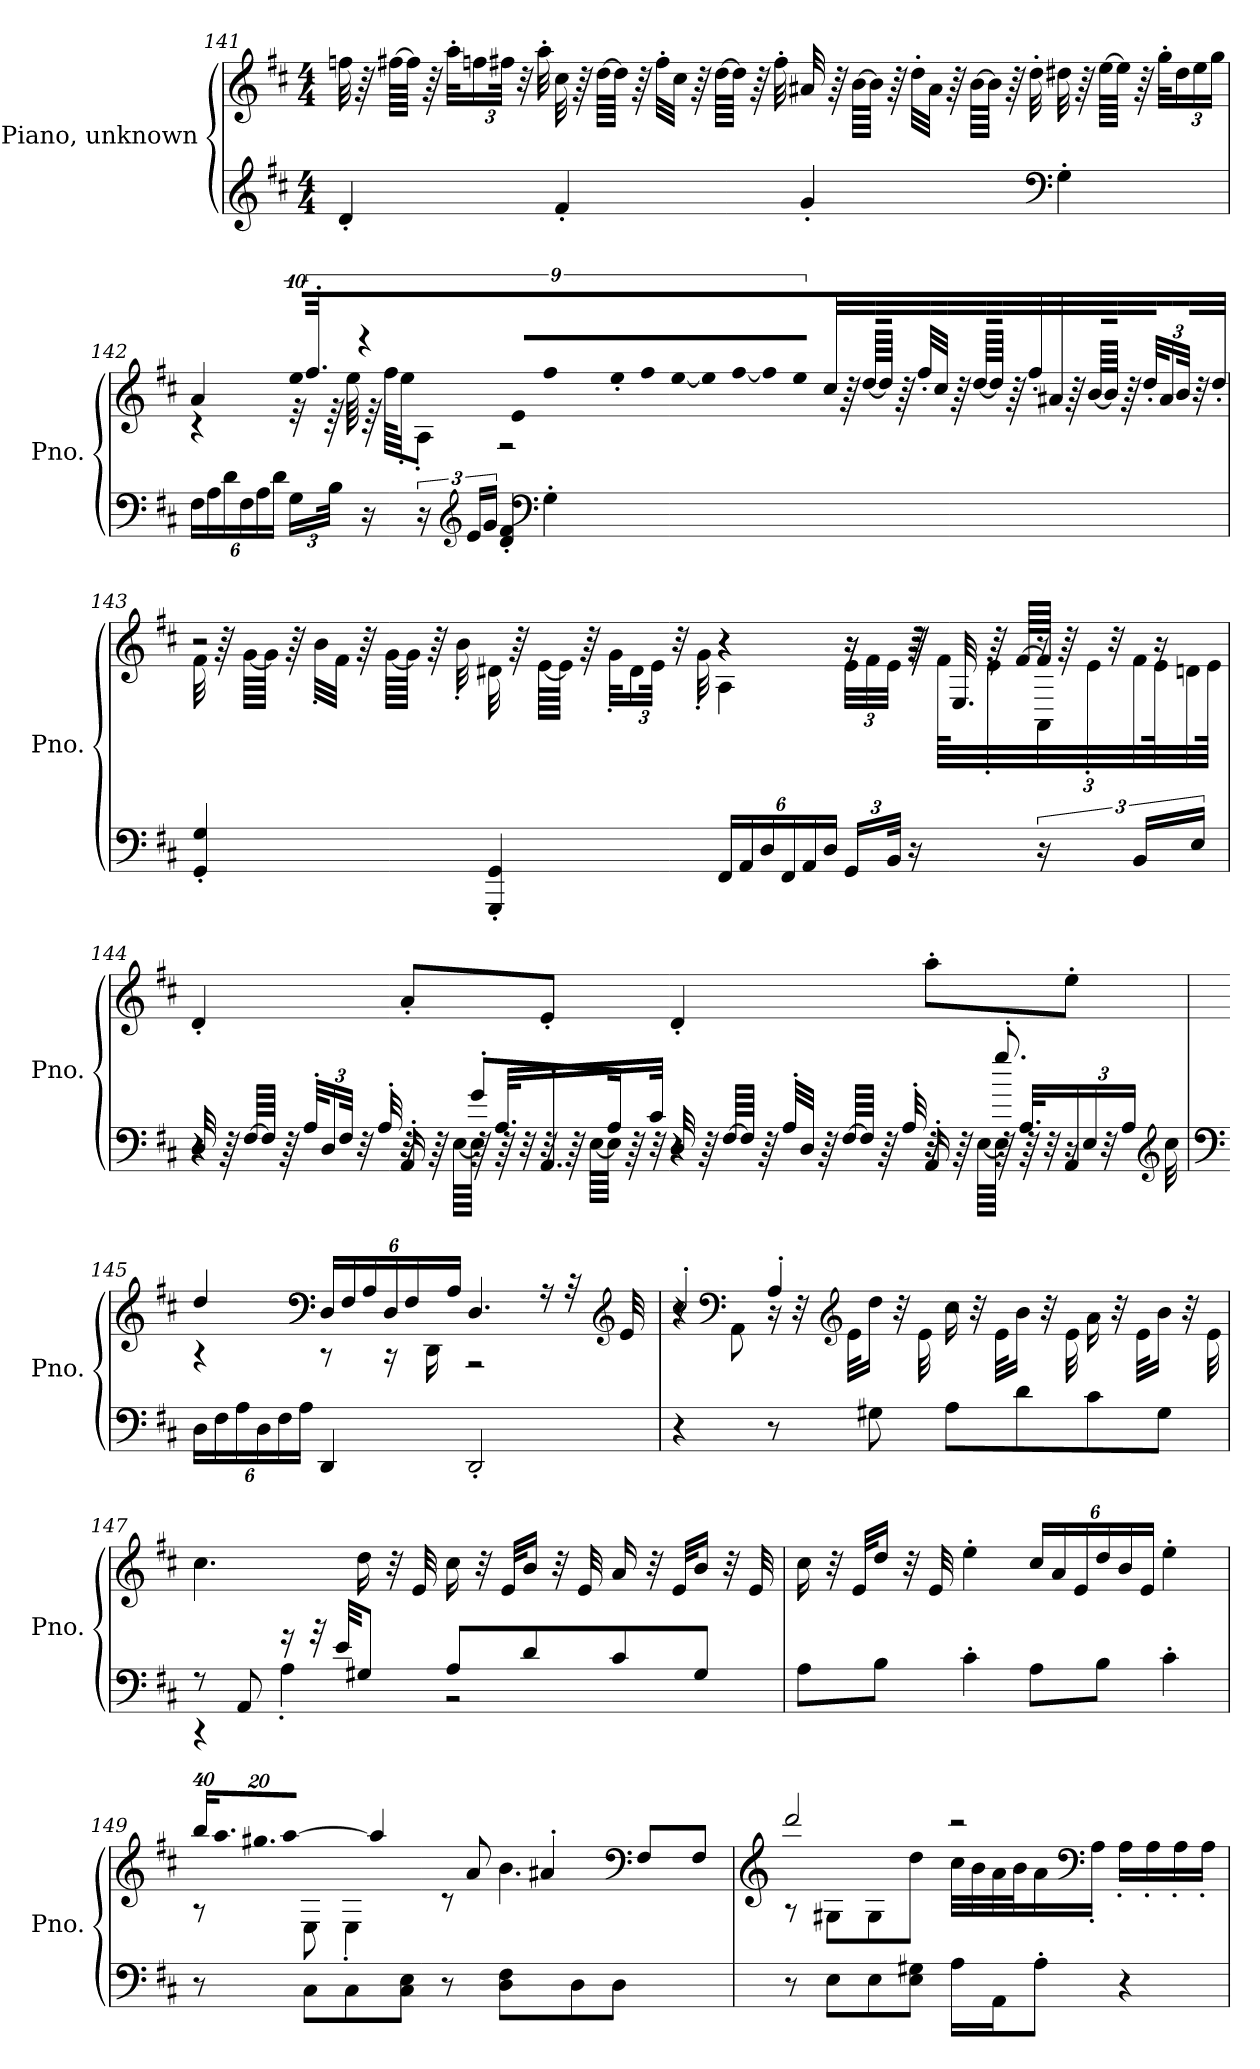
**kern	**kern
*part1	*part1
*staff2	*staff1
*I"Piano, unknown	*
*I'Pno.	*
!!LO:LB:g=z
*clefG2	*clefG2
*k[f#c#]	*k[f#c#]
*M4/4	*M4/4
=141	=141
4d'/	32ffn\
.	64r
.	[64ff#X\LLLL
.	64ff#\JJJJ]
.	64r
.	32aa'\KLL
*	*Xbrackettup
.	24ffn\
.	48ff#X\JJk
.	32r
.	32aa'\
4f#'/	32cc#\
.	64r
.	[64dd\LLLL
.	64dd\JJJJ]
.	64r
.	32ff#'\LLL
.	32cc#\JJJ
.	64r
.	[64dd\LLLL
.	64dd\JJJJ]
.	64r
.	32ff#'\
4g'/	32a#X/
.	64r
.	[64b\LLLL
.	64b\JJJJ]
.	64r
.	32dd'\LLL
.	32a#\JJJ
.	64r
.	[64b\LLLL
.	64b\JJJJ]
.	64r
.	32dd'\
*clefF4	*
4G'\	32dd#X\
.	64r
.	[64ee\LLLL
.	64ee\JJJJ]
.	64r
.	32gg'\KLL
.	24dd#\
.	24ee\
.	24gg\JJ
!!LO:LB:g=z
=142	=142
*Xbrackettup	*
*	*^
24F#\LL	4a/	4r
24A\	.	.
24d\	.	.
24F#\	.	.
24A\	.	.
24d\JJ	.	.
*	*brackettup	*
!	!LO:N:vis=64	!
24G\LL	640%9ee/KLLL	32r
.	36.ff#'/JJJ	.
.	.	64r
48B\JJk	.	.
.	.	64ee\
!	!LO:N:vis=32	!
.	1920%53r	.
16r	.	64r
.	.	64ff#\KLLL
!	!LO:N:vis=32	!
.	1920%53e/LLL	.
.	.	32ee'\JJ
!	!LO:N:vis=32	!
.	1920%53ff#/	.
*brackettup	*	*
24r	.	8A'\J
.	1920ryy	.
!	!LO:N:vis=32	!
.	1920%53ee'/	.
*clefG2	*	*
!	!LO:N:vis=64	!
24e/LL	640%9ff#/L	.
!	!LO:N:vis=64	!
.	[640%9ee/	.
!	!LO:N:vis=64	!
.	640%9ee/]	.
24g/JJ	.	.
!	!LO:N:vis=64	!
.	[640%9ff#/	.
!	!LO:N:vis=64	!
.	640%9ff#/]	.
!	!LO:N:vis=64	!
.	640%9ee/JJJJ	.
4d/' 4f#/'	.	2r
.	32cc#/	.
.	64r	.
.	[64dd/LLLL	.
.	64dd/JJJJ]	.
.	64r	.
.	32ff#'/LLL	.
.	32cc#/JJJ	.
.	64r	.
.	[64dd/LLLL	.
.	64dd/JJJJ]	.
.	64r	.
.	32ff#'/	.
*clefF4	*	*
4G'\	.	.
.	32a#X/	.
.	64r	.
.	[64b/LLLL	.
.	64b/JJJJ]	.
.	64r	.
.	32dd'/KLL	.
*	*Xbrackettup	*
.	24a#/	.
.	48b/JJk	.
.	32r	.
.	32dd'/	.
960ryy	.	960ryy
!!LO:LB:g=z
=143	=143	=143
*	*	*^
4GG/' 4G/'	2r	32f#\	2r
.	.	64r	.
.	.	[64g\LLLL	.
.	.	64g\JJJJ]	.
.	.	64r	.
.	.	32b'\LLL	.
.	.	32f#\JJJ	.
.	.	64r	.
.	.	[64g\LLLL	.
.	.	64g\JJJJ]	.
.	.	64r	.
.	.	32b'\	.
4GGG/' 4GG/'	.	32d#X\	.
.	.	64r	.
.	.	[64e\LLLL	.
.	.	64e\JJJJ]	.
.	.	64r	.
.	.	32g'\KLL	.
.	.	24d#\	.
.	.	48e\JJk	.
.	.	32r	.
.	.	32g'\	.
*Xbrackettup	*	*	*
24FF#/LL	4r	4A\	4r
24AA/	.	.	.
24D/	.	.	.
24FF#/	.	.	.
24AA/	.	.	.
24D/JJ	.	.	.
24GG/LL	16r	48e\LLL	16r
.	.	48f#\	.
48BB/JJk	.	48e\JJJ	.
16r	32r	64r	64r
.	.	64f#\KLLL	32.E/
.	64r	32e'\	.
.	[64f#/LLLL	.	.
*brackettup	*	*	*
24r	64f#/JJJJ]	48AA\	8r
.	64r	.	.
.	.	48e'\	.
.	32r	.	.
24BB/LL	.	48f#\	.
.	16r	64e\K	.
.	.	32dn\	.
24E/JJ	.	.	.
.	.	64e\JJJk	.
*	*v	*v	*v
!!LO:LB:g=z
=144	=144
*^	*
*	*^	*
4r	4r	32D/	4d'/
.	.	64r	.
.	.	[64F#/LLLL	.
.	.	64F#/JJJJ]	.
.	.	64r	.
.	.	32A'/KLL	.
*	*	*Xbrackettup	*
.	.	24D/	.
.	.	48F#/JJk	.
.	.	32r	.
.	.	32A'/	.
16r	32r	16AA'/	8a'/L
.	64r	.	.
.	[64E\LLLL	.	.
8g'/L	64E\JJJJ]	64r	.
.	64r	32.A/KLL	.
.	32r	.	.
.	32r	16.AA'/	8e'/J
.	64r	.	.
.	[64E\LLLL	.	.
16A/Jk	64E\JJJJ]	.	.
.	64r	.	.
.	32r	32c#/JJk	.
4r	4r	32D/	4d'/
.	.	64r	.
.	.	[64F#/LLLL	.
.	.	64F#/JJJJ]	.
.	.	64r	.
.	.	32A'/LLL	.
.	.	32D/JJJ	.
.	.	64r	.
.	.	[64F#/LLLL	.
.	.	64F#/JJJJ]	.
.	.	64r	.
.	.	32A'/	.
16r	32r	16AA'/	8aa'\L
.	64r	.	.
.	[64E\LLLL	.	.
8.gg'/	64E\JJJJ]	64r	.
.	64r	32.A/KLL	.
.	32r	.	.
.	16r	24AA/	8ee'\J
.	.	24E/	.
.	32r	.	.
.	.	24A/JJ	.
*clefG2	*	*	*
.	32cc#\	.	.
*v	*v	*v	*
!!LO:PB:g=z
=145	=145
*clefF4	*
*	*^
24D\LL	4dd/	4r
24F#\	.	.
24A\	.	.
24D\	.	.
24F#\	.	.
24A\JJ	.	.
*	*clefF4	*
4DD/	24D/LL	8r
.	24F#/	.
.	24A/	.
.	24D/	16r
.	24F#/	.
.	.	16DD\
.	24A/JJ	.
2DD'/	4.D/	2r
.	16r	.
.	32r	.
*	*clefG2	*
.	32e/	.
=146	=146	=146
*	*	*^
4r	2cc#'/	8r	4r
*	*clefF4	*	*
.	.	8AA\	.
8r	.	16r	4A'/
.	.	32r	.
*	*clefG2	*	*
.	.	32e\KLL	.
8G#X\	.	16dd\JJ	.
.	.	32r	.
.	.	32e\	.
8A\L	2r	16cc#\	2r
.	.	32r	.
.	.	32e\KLL	.
8d\	.	16b\JJ	.
.	.	32r	.
.	.	32e\	.
8c#\	.	16a\	.
.	.	32r	.
.	.	32e\KLL	.
8G#\J	.	16b\JJ	.
.	.	32r	.
.	.	32e\	.
*	*v	*v	*v
!!LO:LB:g=z
=147	=147
*^	*
8r	4r	4.cc#\
8AA/	.	.
16r	4A'\	.
32r	.	.
32e/KKL	.	.
8G#X/J	.	16dd\
.	.	32r
.	.	32e/
8A/L	2r	16cc#\
.	.	32r
.	.	32e/KLL
8d/	.	16b/JJ
.	.	32r
.	.	32e/
8c#/	.	16a/
.	.	32r
.	.	32e/KLL
8G#/J	.	16b/JJ
.	.	32r
.	.	32e/
*v	*v	*
=148	=148
8A\L	16cc#\
.	32r
.	32e/KLL
8B\J	16dd/JJ
.	32r
.	32e/
4c#'\	4ee'\
8A\L	24cc#/LL
.	24a/
.	24e/
8B\J	24dd/
.	24b/
.	24e/JJ
4c#'\	4ee'\
!!LO:LB:g=z
=149	=149
!	!LO:N:vis=32
*	*^
8r	640%23bb/LLL	8r
!	!LO:N:vis=64.	!
.	640%17aa/L	.
!	!LO:N:vis=64.	!
.	640%17gg#X/J	.
!	!LO:N:vis=32	!
.	[640%23aa/JJJ	.
8C#\L	4aa/]	8E\
8C#\	.	4E'\
8C#\ 8E\J	8a/	.
8r	4a#X'/	8r
8D\ 8F#\L	.	4.b\
*	*clefF4	*
8D\	8F#/L	.
8D\J	8F#/J	.
=150	=150	=150
*	*clefG2	*
8r	2ddd/	8r
8E\L	.	8G#X\L
8E\	.	8G#\
8E\ 8G#X\J	.	8dd\J
16A\LL	2r	32cc#\LLL
.	.	32b\
16AA\J	.	32a\
.	.	32b\J
8A'\J	.	16a\
*	*clefF4	*
.	.	16A'\JJ
4r	.	16A'\LL
.	.	16A'\
.	.	16A'\
.	.	16A'\JJ
*	*v	*v
=	=
*-	*-
